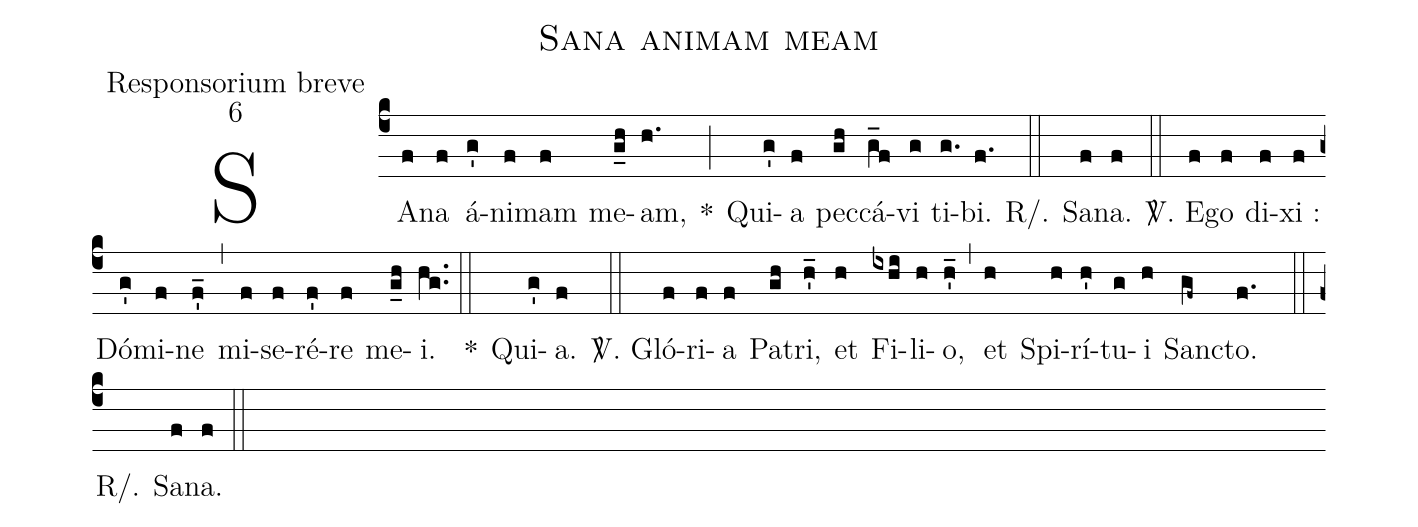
name:Sana animam meam;
office-part:Responsorium breve;
mode:6;
%%
(c4)SA(f)na(f) á(g')ni(f)mam(f) me(g_h)am,(h.) *(;) Qui(g')a(f) pec(gh)cá(g_f)vi(g) ti(g.)bi.(f.) (::)
R/. Sa(f)na.(f)  (::)
<sp>V/</sp>. E(f)go(f) di(f)xi :(f) Dó(g')mi(f)ne(f'_) (,)mi(f)se(f)ré(f')re(f) me(g_h)i.(hg..) (::)
*() Qui(g')a.(f) (::)
<sp>V/</sp>. Gló(f)ri(f)a(f) Pa(gh)tri,(h'_) et(h) Fi(ixhi)li(h)o,(h'_) (,)et(h) Spi(h)rí(h')tu(g)i(h) Sanc(gf~)to.(f.) (::)
R/. Sa(f)na.(f) (::)
